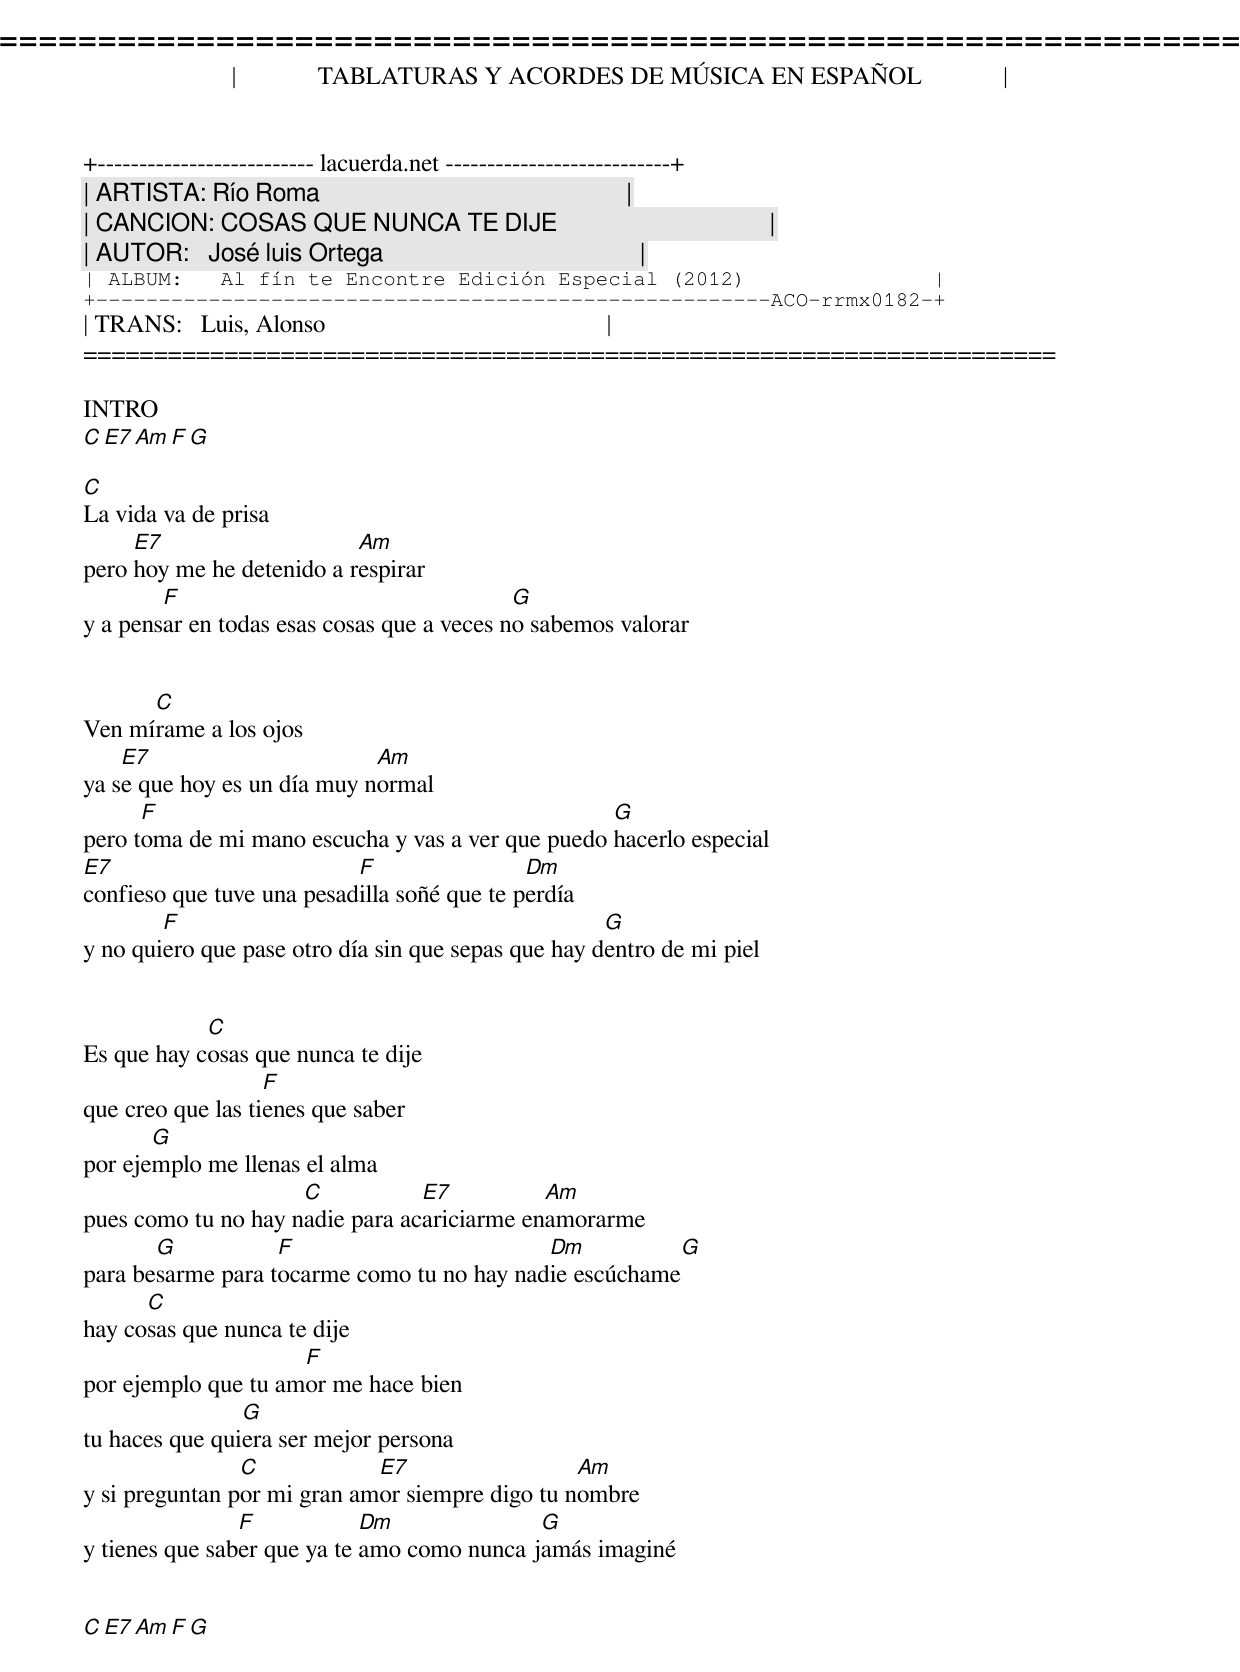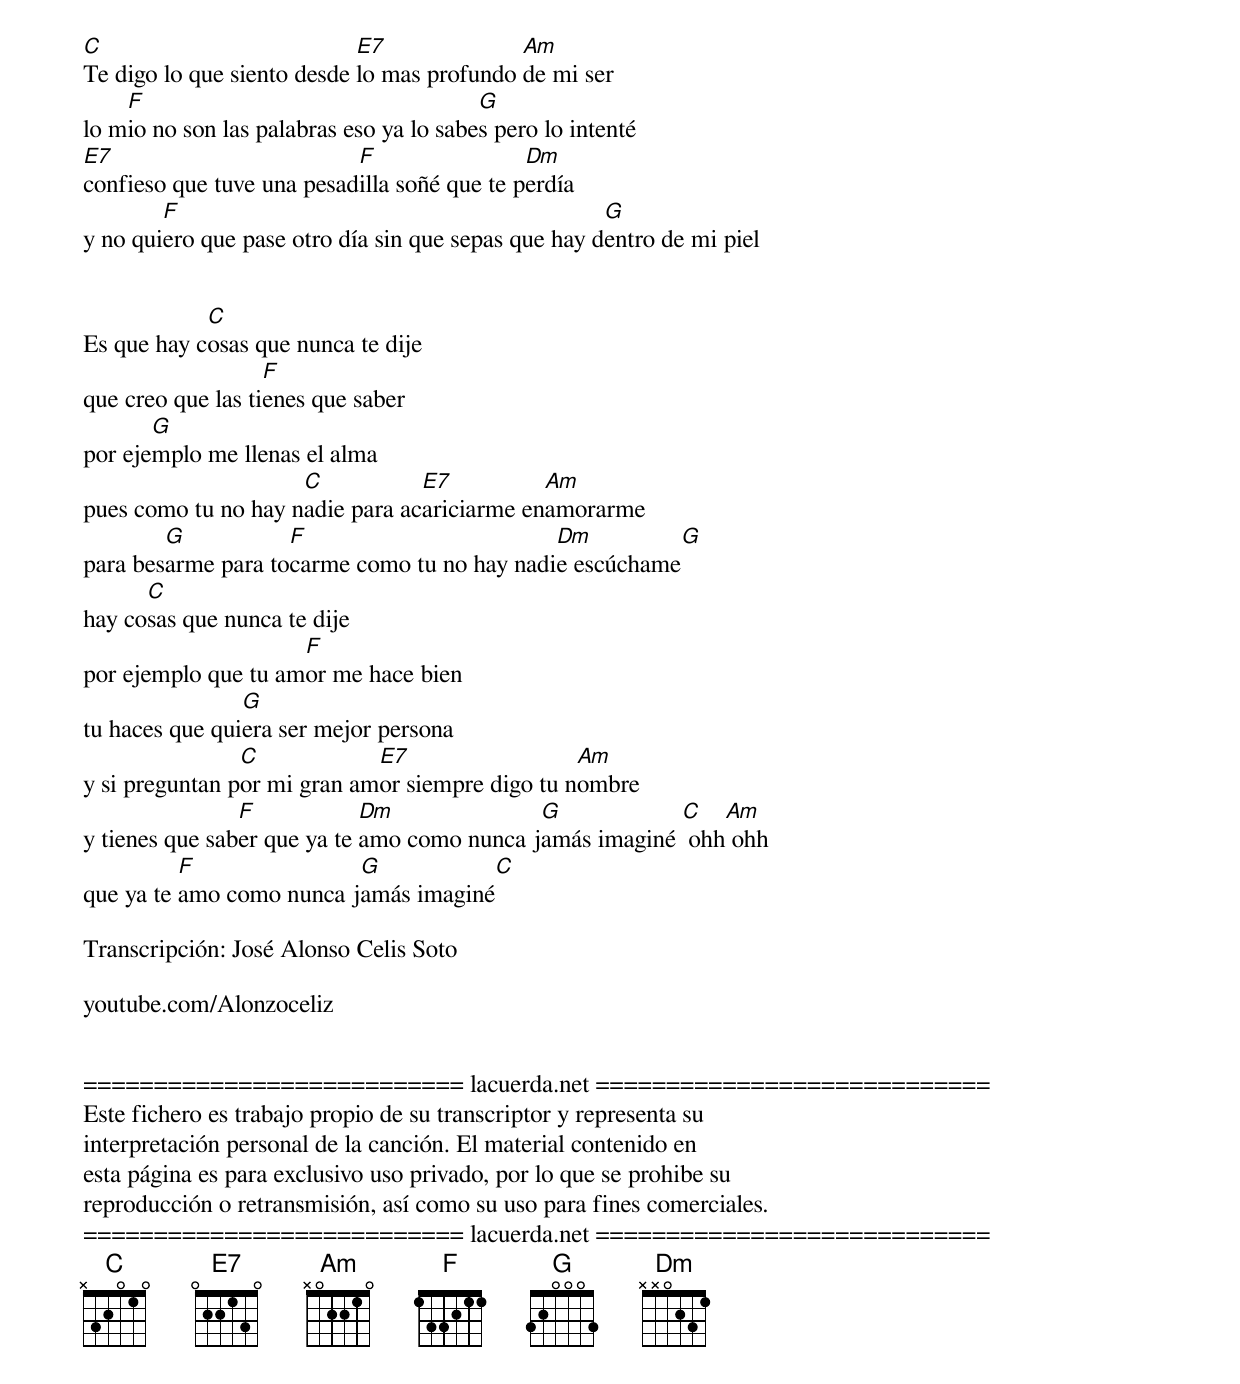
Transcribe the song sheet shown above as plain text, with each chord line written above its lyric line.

=====================================================================
|             TABLATURAS Y ACORDES DE MÚSICA EN ESPAÑOL             |
+-------------------------- lacuerda.net ---------------------------+
| ARTISTA: Río Roma                                                 |
| CANCION: COSAS QUE NUNCA TE DIJE                                  |
| AUTOR:   José luis Ortega                                         |
| ALBUM:   Al fín te Encontre Edición Especial (2012)               |
+------------------------------------------------------ACO-rrmx0182-+
| TRANS:   Luis, Alonso                                             |
=====================================================================

INTRO
C E7 Am F G

C
La vida va de prisa
     E7                    Am
pero hoy me he detenido a respirar
        F                                   G
y a pensar en todas esas cosas que a veces no sabemos valorar


      C
Ven mírame a los ojos
    E7                       Am
ya se que hoy es un día muy normal
      F                                            G
pero toma de mi mano escucha y vas a ver que puedo hacerlo especial
E7                         F                 Dm
confieso que tuve una pesadilla soñé que te perdía
        F                                            G
y no quiero que pase otro día sin que sepas que hay dentro de mi piel


            C
Es que hay cosas que nunca te dije
                   F
que creo que las tienes que saber
       G
por ejemplo me llenas el alma
                     C           E7          Am
pues como tu no hay nadie para acariciarme enamorarme
       G           F                        Dm          G
para besarme para tocarme como tu no hay nadie escúchame
      C
hay cosas que nunca te dije
                     F
por ejemplo que tu amor me hace bien
                G
tu haces que quiera ser mejor persona
                C            E7                  Am
y si preguntan por mi gran amor siempre digo tu nombre
                F            Dm              G
y tienes que saber que ya te amo como nunca jamás imaginé


C E7 Am F G

C                           E7              Am
Te digo lo que siento desde lo mas profundo de mi ser
    F                                    G
lo mio no son las palabras eso ya lo sabes pero lo intenté
E7                         F                 Dm
confieso que tuve una pesadilla soñé que te perdía
        F                                            G
y no quiero que pase otro día sin que sepas que hay dentro de mi piel


            C
Es que hay cosas que nunca te dije
                   F
que creo que las tienes que saber
       G
por ejemplo me llenas el alma
                     C           E7          Am
pues como tu no hay nadie para acariciarme enamorarme
        G           F                        Dm         G
para besarme para tocarme como tu no hay nadie escúchame
      C
hay cosas que nunca te dije
                     F
por ejemplo que tu amor me hace bien
                G
tu haces que quiera ser mejor persona
                C            E7                  Am
y si preguntan por mi gran amor siempre digo tu nombre
                F            Dm              G            C   Am
y tienes que saber que ya te amo como nunca jamás imaginé  ohh ohh
          F               G           C
que ya te amo como nunca jamás imaginé

Transcripción: José Alonso Celis Soto

youtube.com/Alonzoceliz


=========================== lacuerda.net ============================
Este fichero es trabajo propio de su transcriptor y representa su
interpretación personal de la canción. El material contenido en
esta página es para exclusivo uso privado, por lo que se prohibe su
reproducción o retransmisión, así como su uso para fines comerciales.
=========================== lacuerda.net ============================
